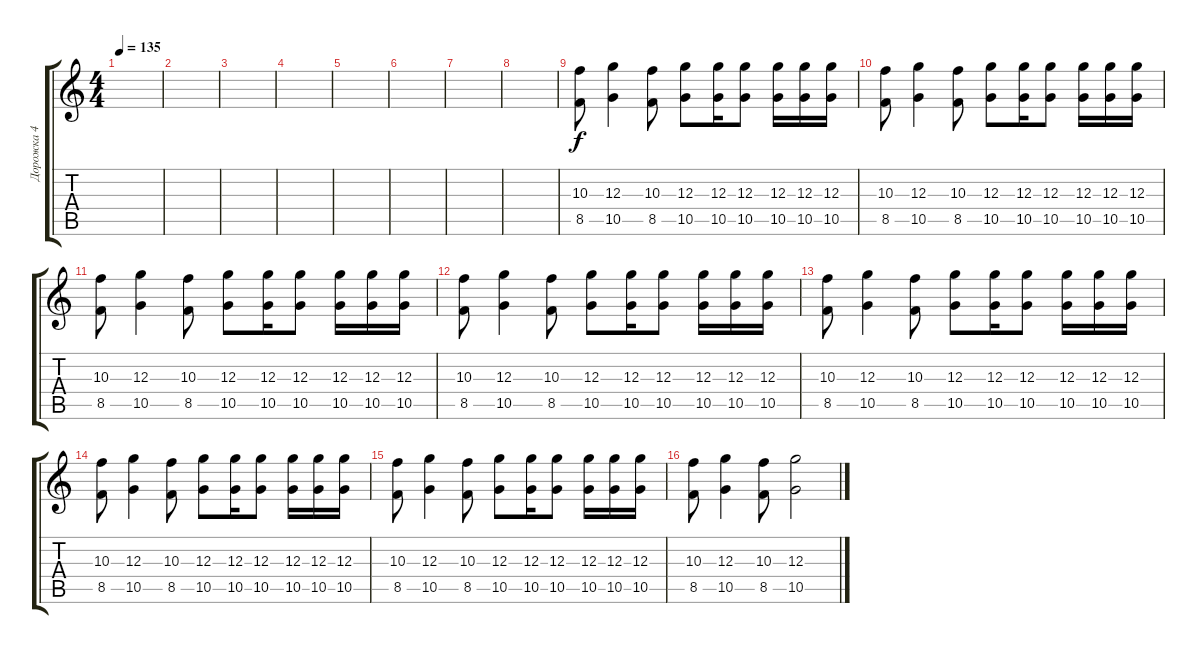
\track ("Дорожка 4" "Дорожка 4") {instrument overdrivenguitar}
\staff {score tabs}
\tuning (E4 B3 G3 D3 A2 E2) {hide}
\ts (4 4)
\tempo 135
\clef g2
\ks c
|
|
|
|
|
|
|
|
(10.3 8.5).8 (12.3 10.5).4 (10.3 8.5).8 (12.3 10.5).8 (12.3 10.5).16 (12.3 10.5).8 (12.3 10.5).16 (12.3 10.5).16 (12.3 10.5).16 |
(10.3 8.5).8 (12.3 10.5).4 (10.3 8.5).8 (12.3 10.5).8 (12.3 10.5).16 (12.3 10.5).8 (12.3 10.5).16 (12.3 10.5).16 (12.3 10.5).16 |
(10.3 8.5).8 (12.3 10.5).4 (10.3 8.5).8 (12.3 10.5).8 (12.3 10.5).16 (12.3 10.5).8 (12.3 10.5).16 (12.3 10.5).16 (12.3 10.5).16 |
(10.3 8.5).8 (12.3 10.5).4 (10.3 8.5).8 (12.3 10.5).8 (12.3 10.5).16 (12.3 10.5).8 (12.3 10.5).16 (12.3 10.5).16 (12.3 10.5).16 |
(10.3 8.5).8 (12.3 10.5).4 (10.3 8.5).8 (12.3 10.5).8 (12.3 10.5).16 (12.3 10.5).8 (12.3 10.5).16 (12.3 10.5).16 (12.3 10.5).16 |
(10.3 8.5).8 (12.3 10.5).4 (10.3 8.5).8 (12.3 10.5).8 (12.3 10.5).16 (12.3 10.5).8 (12.3 10.5).16 (12.3 10.5).16 (12.3 10.5).16 |
(10.3 8.5).8 (12.3 10.5).4 (10.3 8.5).8 (12.3 10.5).8 (12.3 10.5).16 (12.3 10.5).8 (12.3 10.5).16 (12.3 10.5).16 (12.3 10.5).16 |
(10.3 8.5).8 (12.3 10.5).4 (10.3 8.5).8 (12.3 10.5).2
